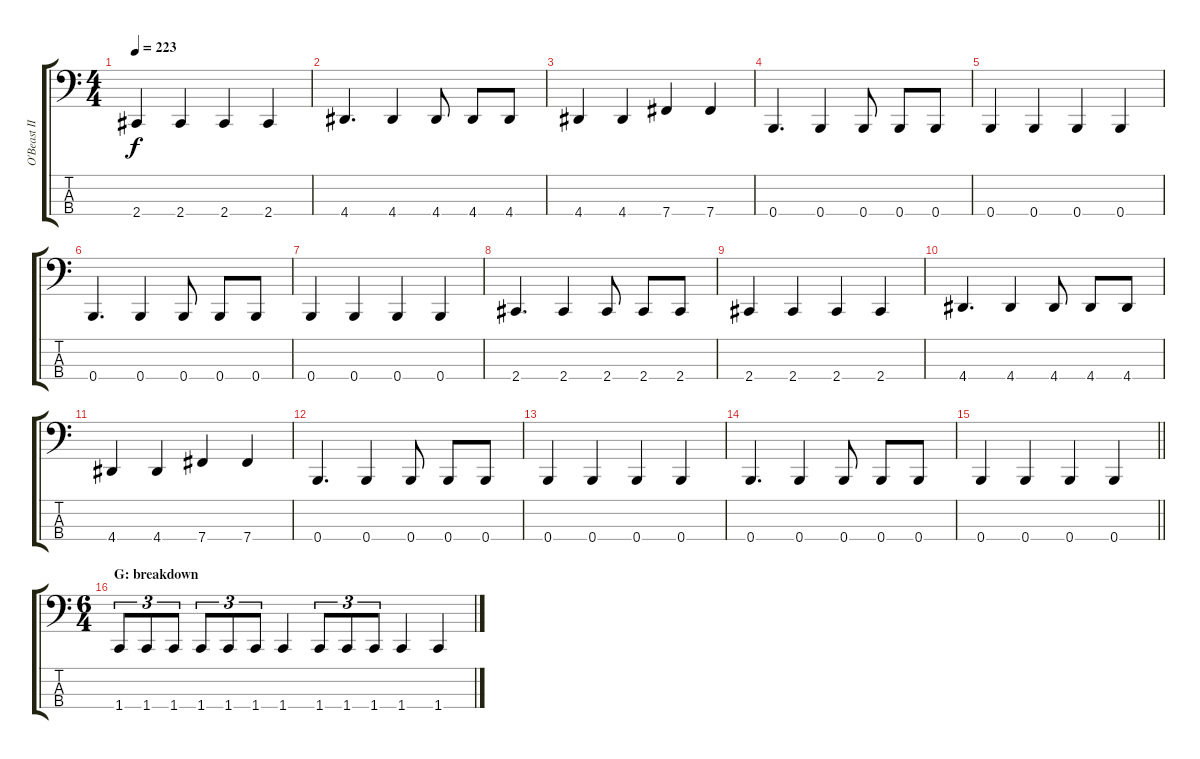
\track ("O'Beast II" "O'Beast II") {instrument electricbassfinger}
\staff {score tabs}
\tuning (E2 B1 Gb1 B0) {hide}
\ts (4 4)
\tempo 223
\clef f4
\ks c
2.4.4{dy f} 2.4.4 2.4.4 2.4.4 |
4.4.4{d} 4.4.4 4.4.8 4.4.8 4.4.8 |
4.4.4 4.4.4 7.4.4 7.4.4 |
0.4.4{d} 0.4.4 0.4.8 0.4.8 0.4.8 |
0.4.4 0.4.4 0.4.4 0.4.4 |
0.4.4{d} 0.4.4 0.4.8 0.4.8 0.4.8 |
0.4.4 0.4.4 0.4.4 0.4.4 |
2.4.4{d} 2.4.4 2.4.8 2.4.8 2.4.8 |
2.4.4 2.4.4 2.4.4 2.4.4 |
4.4.4{d} 4.4.4 4.4.8 4.4.8 4.4.8 |
4.4.4 4.4.4 7.4.4 7.4.4 |
0.4.4{d} 0.4.4 0.4.8 0.4.8 0.4.8 |
0.4.4 0.4.4 0.4.4 0.4.4 |
0.4.4{d} 0.4.4 0.4.8 0.4.8 0.4.8 |
\barLineRight lightlight
0.4.4 0.4.4 0.4.4 0.4.4 |
\ts (6 4)
\section ("" "G: breakdown")
1.4.8{tu (3 2)} 1.4.8{tu (3 2)} 1.4.8{tu (3 2)} 1.4.8{tu (3 2)} 1.4.8{tu (3 2)} 1.4.8{tu (3 2)} 1.4.4 1.4.8{tu (3 2)} 1.4.8{tu (3 2)} 1.4.8{tu (3 2)} 1.4.4 1.4.4
